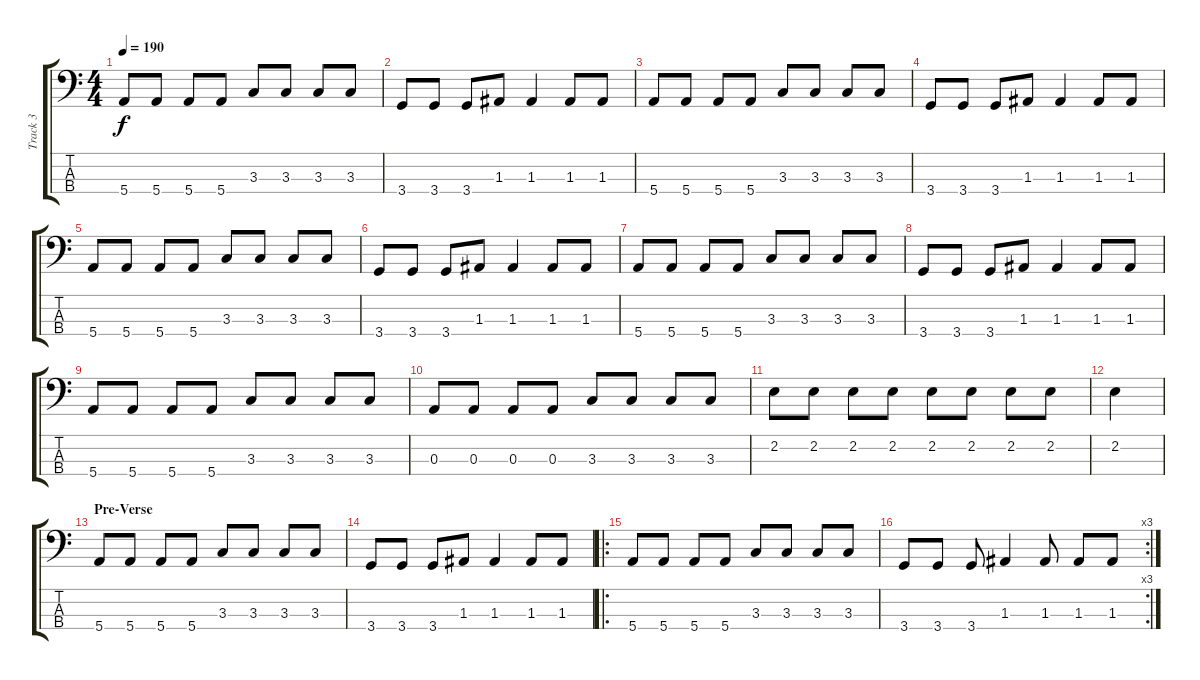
\track ("Track 3" "Track 3") {instrument electricbasspick}
\staff {score tabs}
\tuning (G2 D2 A1 E1) {hide}
\ts (4 4)
\tempo 190
\clef f4
\ks c
5.4.8{dy f} 5.4.8 5.4.8 5.4.8 3.3.8 3.3.8 3.3.8 3.3.8 |
3.4.8 3.4.8 3.4.8 1.3.8 1.3.4 1.3.8 1.3.8 |
5.4.8 5.4.8 5.4.8 5.4.8 3.3.8 3.3.8 3.3.8 3.3.8 |
3.4.8 3.4.8 3.4.8 1.3.8 1.3.4 1.3.8 1.3.8 |
5.4.8 5.4.8 5.4.8 5.4.8 3.3.8 3.3.8 3.3.8 3.3.8 |
3.4.8 3.4.8 3.4.8 1.3.8 1.3.4 1.3.8 1.3.8 |
5.4.8 5.4.8 5.4.8 5.4.8 3.3.8 3.3.8 3.3.8 3.3.8 |
3.4.8 3.4.8 3.4.8 1.3.8 1.3.4 1.3.8 1.3.8 |
5.4.8 5.4.8 5.4.8 5.4.8 3.3.8 3.3.8 3.3.8 3.3.8 |
0.3.8 0.3.8 0.3.8 0.3.8 3.3.8 3.3.8 3.3.8 3.3.8 |
2.2.8 2.2.8 2.2.8 2.2.8 2.2.8 2.2.8 2.2.8 2.2.8 |
2.2.4 |
\section ("" "Pre-Verse")
5.4.8 5.4.8 5.4.8 5.4.8 3.3.8 3.3.8 3.3.8 3.3.8 |
3.4.8 3.4.8 3.4.8 1.3.8 1.3.4 1.3.8 1.3.8 |
\ro
5.4.8 5.4.8 5.4.8 5.4.8 3.3.8 3.3.8 3.3.8 3.3.8 |
\rc 3
3.4.8 3.4.8 3.4.8 1.3.4 1.3.8 1.3.8 1.3.8
